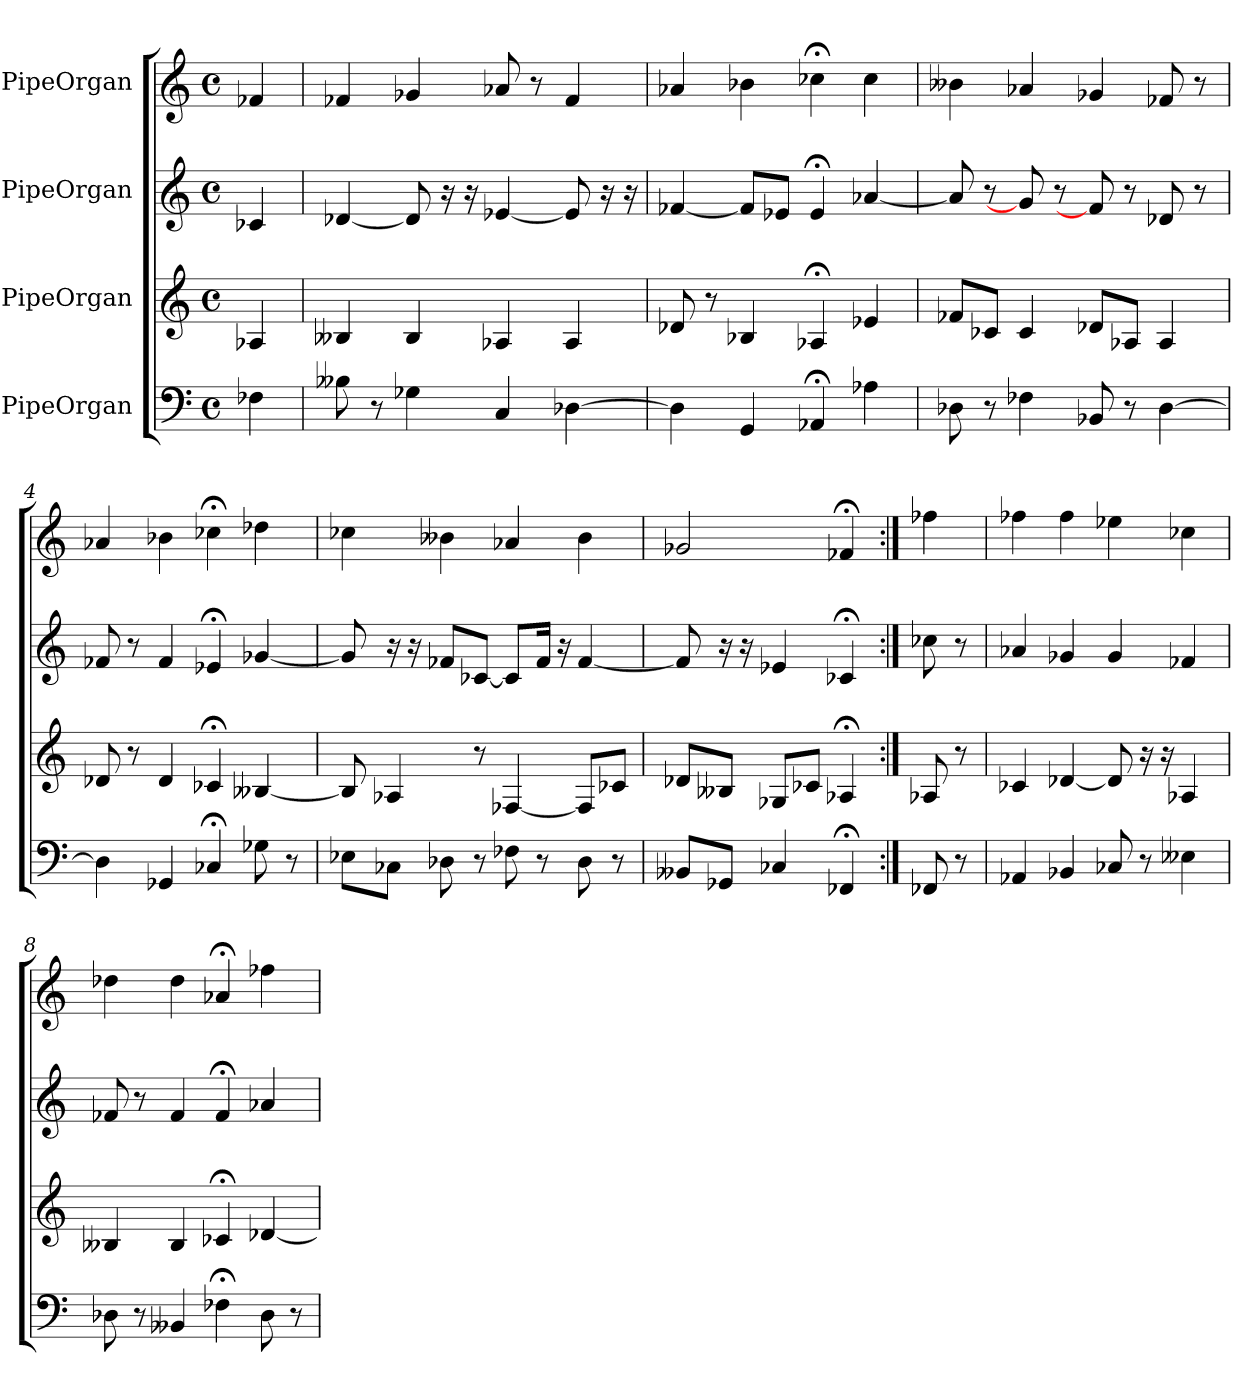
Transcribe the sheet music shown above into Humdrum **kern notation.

**kern	**kern	**kern	**kern
*part4	*part3	*part2	*part1
*staff4	*staff3	*staff2	*staff1
*I"PipeOrgan	*I"PipeOrgan	*I"PipeOrgan	*I"PipeOrgan
*k[]	*k[]	*k[]	*k[]
*M4/4	*M4/4	*M4/4	*M4/4
*met(c)	*met(c)	*met(c)	*met(c)
*MM60	*MM60	*MM60	*MM60
=	=	=	=
4F-X	4A-X	4c-X	4f-X
=1	=1	=1	=1
8B--X	4B--X	[4d-X	4f-X
8r	.	.	.
4G-X	4B--	8d-]	4g-X
.	.	16r	.
.	.	16r	.
4C	4A-X	[4e-X	8a-X
.	.	.	8r
[4D-X	4A-	8e-]	4f-
.	.	16r	.
.	.	16r	.
=2	=2	=2	=2
4D-]	8d-X	[4f-X	4a-X
.	8r	.	.
4GG	4B-X	8f-L]	4b-X
.	.	8e-XJ	.
4AA-X;<	4A-X;<	4e-;<	4cc-X;<
4A-X	4e-X	[4a-X	4cc-
=3	=3	=3	=3
8D-X	8f-XL	8a-]	4b--X
8r	8c-XJ	8r	.
4F-X	4c-	8g-]	4a-X
.	.	8r	.
8BB-X	8d-XL	8f-]	4g-X
8r	8A-XJ	8r	.
[4D-	4A-	8d-X	8f-X
.	.	8r	8r
=4	=4	=4	=4
4D-]	8d-X	8f-X	4a-X
.	8r	8r	.
4GG-X	4d-	4f-	4b-X
4C-X;<	4c-X;<	4e-X;<	4cc-X;<
8G-X	[4B--X	[4g-X	4dd-X
8r	.	.	.
=5	=5	=5	=5
8E-XL	8B--]	8g-]	4cc-X
8C-XJ	4A-X	16r	.
.	.	16r	.
8D-X	.	8f-XL	4b--X
8r	8r	[8c-XJ	.
8F-X	[4F-X	8c-L]	4a-X
8r	.	16f-Jk	.
.	.	16r	.
8D-	8F-L]	[4f-	4b--
8r	8c-XJ	.	.
=6	=6	=6	=6
8BB--XL	8d-XL	8f-]	2g-X
8GG-XJ	8B--XJ	16r	.
.	.	16r	.
4C-X	8G-XL	4e-X	.
.	8c-XJ	.	.
4FF-X;<	4A-X;<	4c-X;<	4f-X;<
=:|!	=:|!	=:|!	=:|!
8FF-X	8A-X	8cc-X	4ff-X
8r	8r	8r	.
=7	=7	=7	=7
4AA-X	4c-X	4a-X	4ff-X
4BB-X	[4d-X	4g-X	4ff-
8C-X	8d-]	4g-	4ee-X
8r	16r	.	.
.	16r	.	.
4E--X	4A-X	4f-X	4cc-X
=8	=8	=8	=8
8D-X	4B--X	8f-X	4dd-X
8r	.	8r	.
4BB--X	4B--	4f-	4dd-
4F-X;<	4c-X;<	4f-;<	4a-X;<
8D-	[4d-X	4a-X	4ff-X
8r	.	.	.
=	=	=	=
*-	*-	*-	*-
